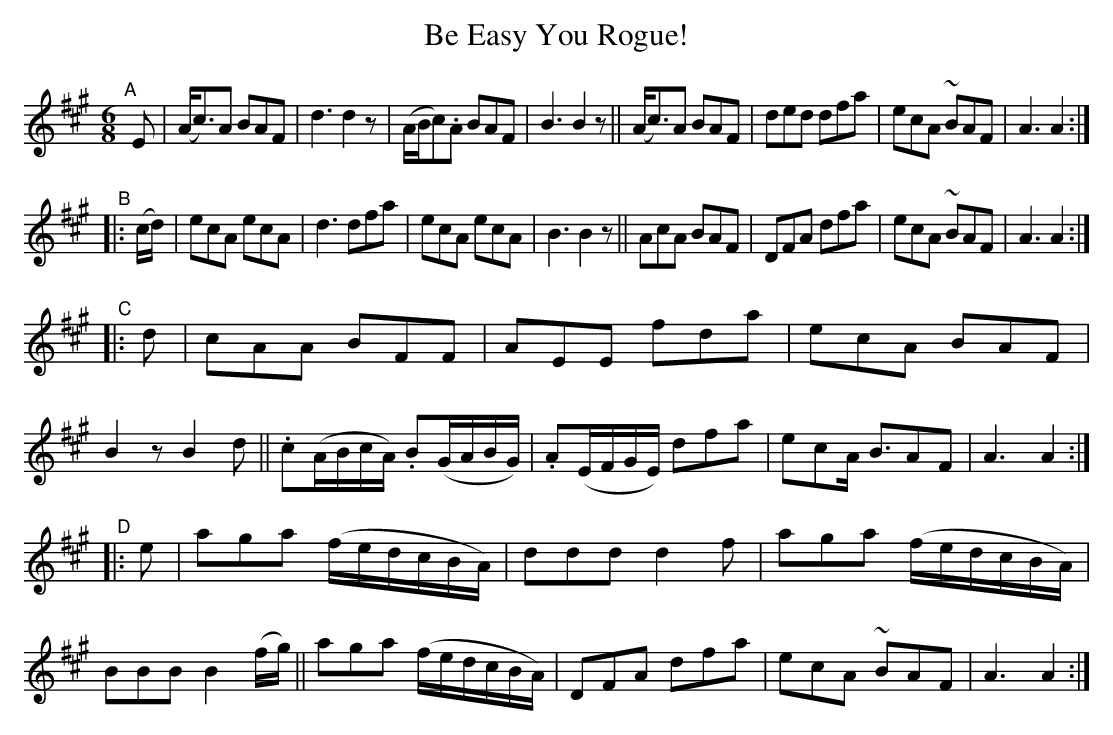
X:1
T: Be Easy You Rogue!
M: 6/8
L: 1/8
K: A
"^A"[|] E \
 | (A<c)A BAF | d3 d2 z | (A/B/c).A BAF | B3 B2 z \
|| (A<c)A BAF | ded dfa | ecA ~BAF | A3 A2 :|
"^B"|: (c/d/) \
 | ecA ecA | d3 dfa | ecA ecA | B3 B2 z \
|| AcA BAF | DFA dfa | ecA ~BAF | A3 A2 :|
"^C"|: d \
 | cAA BFF | AEE fda | ecA BAF | B2 z B2d \
|| .c(A/B/c/A/) .B(G/A/B/G/) | .A(E/F/G/E/) dfa | ecA <BAF | A3 A2 :|
"^D"|: e \
 | aga (f/e/d/c/B/A/) | ddd d2f | aga (f/e/d/c/B/A/) | BBB B2 (f/g/) \
|| aga (f/e/d/c/B/A/) | DFA dfa | ecA ~BAF | A3 A2 :|
